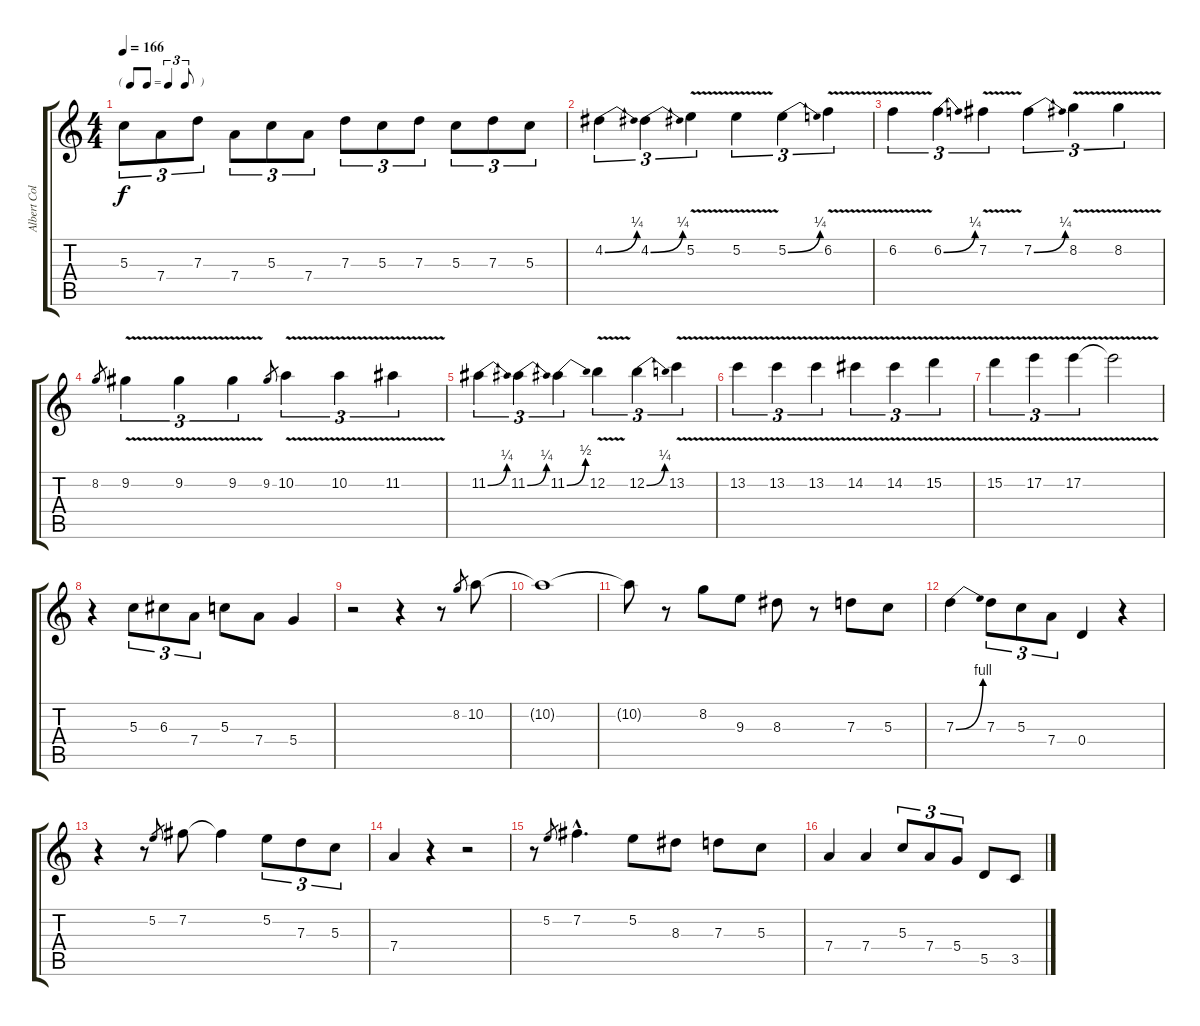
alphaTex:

\track ("Albert Collins" "Albert Col") {instrument electricguitarclean}
\staff {score tabs}
\tuning (E4 B3 G3 D3 A2 E2) {hide}
\ts (4 4)
\tf triplet8th
\tempo 166
\clef g2
\ks c
5.3.8{tu (3 2) dy f} 7.4.8{tu (3 2)} 7.3.8{tu (3 2)} 7.4.8{tu (3 2)} 5.3.8{tu (3 2)} 7.4.8{tu (3 2)} 7.3.8{tu (3 2)} 5.3.8{tu (3 2)} 7.3.8{tu (3 2)} 5.3.8{tu (3 2)} 7.3.8{tu (3 2)} 5.3.8{tu (3 2)} |
4.2{be (bend 0 0 60 1)}.4{tu (3 2)} 4.2{be (bend 0 0 60 1)}.4{tu (3 2)} 5.2{v}.4{tu (3 2)} 5.2{v}.4{tu (3 2)} 5.2{be (bend 0 0 60 1)}.4{tu (3 2)} 6.2{v}.4{tu (3 2)} |
6.2{v}.4{tu (3 2)} 6.2{be (bend 0 0 60 1)}.4{tu (3 2)} 7.2{v}.4{tu (3 2)} 7.2{be (bend 0 0 60 1)}.4{tu (3 2)} 8.2{v}.4{tu (3 2)} 8.2{v}.4{tu (3 2)} |
8.2.8{gr} 9.2{v}.4{tu (3 2)} 9.2{v}.4{tu (3 2)} 9.2{v}.4{tu (3 2)} 9.2.8{gr} 10.2{v}.4{tu (3 2)} 10.2{v}.4{tu (3 2)} 11.2{v}.4{tu (3 2)} |
11.2{be (bend 0 0 60 1)}.4{tu (3 2)} 11.2{be (bend 0 0 60 1)}.4{tu (3 2)} 11.2{be (bend 0 0 60 2)}.4{tu (3 2)} 12.2{v}.4{tu (3 2)} 12.2{be (bend 0 0 60 1)}.4{tu (3 2)} 13.2{v}.4{tu (3 2)} |
13.2{v}.4{tu (3 2)} 13.2{v}.4{tu (3 2)} 13.2{v}.4{tu (3 2)} 14.2{v}.4{tu (3 2)} 14.2{v}.4{tu (3 2)} 15.2{v}.4{tu (3 2)} |
15.2{v}.4{tu (3 2)} 17.2{v}.4{tu (3 2)} 17.2{v}.4{tu (3 2)} 17.2{t}.2 |
r.4 5.3.8{tu (3 2)} 6.3.8{tu (3 2)} 7.4.8{tu (3 2)} 5.3.8 7.4.8 5.4.4 |
r.2 r.4 r.8 8.2.8{gr} 10.2.8 |
10.2{t}.1 |
10.2{t}.8 r.8 8.2.8 9.3.8 8.3.8 r.8 7.3.8 5.3.8 |
7.3{be (bend 0 0 60 4)}.4 7.3.8{tu (3 2)} 5.3.8{tu (3 2)} 7.4.8{tu (3 2)} 0.4.4 r.4 |
r.4 r.8 5.2.8{gr} 7.2.8 7.2{t}.4 5.2.8{tu (3 2)} 7.3.8{tu (3 2)} 5.3.8{tu (3 2)} |
7.4.4 r.4 r.2 |
r.8 5.2.8{gr} 7.2{hac}.4{d} 5.2.8 8.3.8 7.3.8 5.3.8 |
7.4.4 7.4.4 5.3.8{tu (3 2)} 7.4.8{tu (3 2)} 5.4.8{tu (3 2)} 5.5.8 3.5.8
